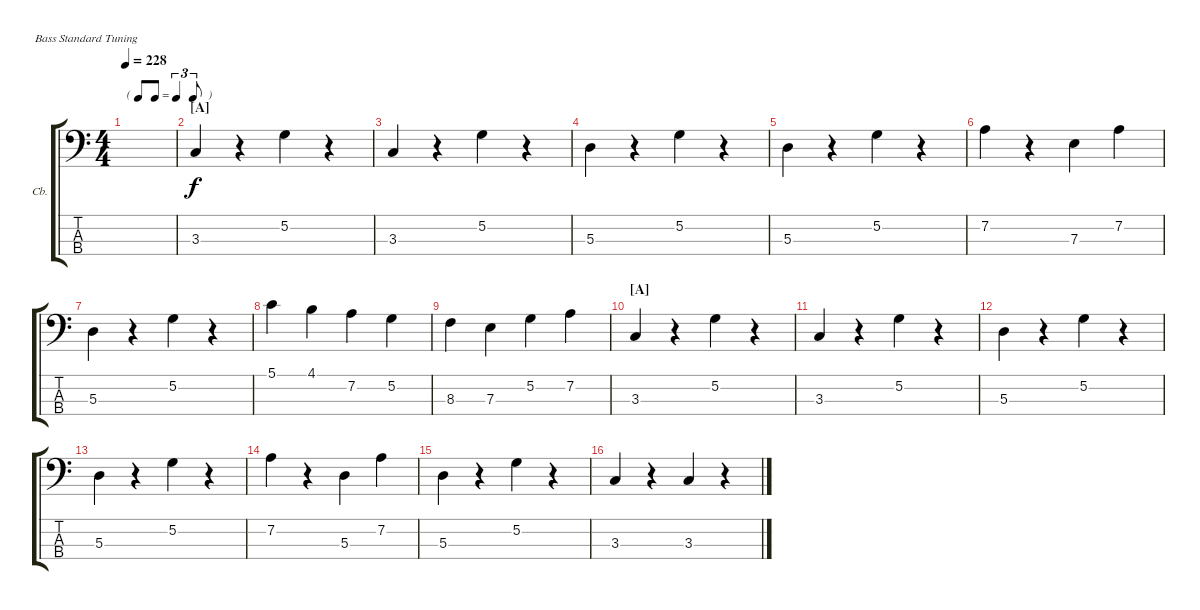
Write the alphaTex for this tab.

\defaultSystemsLayout 4
\bracketExtendMode groupsimilarinstruments
\firstSystemTrackNameOrientation horizontal
\otherSystemsTrackNameOrientation horizontal
\track ("Contrabass" "Cb.") {instrument acousticbass}
\staff {score tabs}
\tuning (G2 D2 A1 E1)
\ts (4 4)
\tf triplet8th
\tempo 228
\clef f4
\ks c
|
\section ("A" "")
3.3.4 r.4 5.2.4 r.4 |
3.3.4 r.4 5.2.4 r.4 |
5.3.4 r.4 5.2.4 r.4 |
5.3.4 r.4 5.2.4 r.4 |
7.2.4 r.4 7.3.4 7.2.4 |
5.3.4 r.4 5.2.4 r.4 |
5.1.4 4.1.4 7.2.4 5.2.4 |
8.3.4 7.3.4 5.2.4 7.2.4 |
\section ("A" "")
3.3.4 r.4 5.2.4 r.4 |
3.3.4 r.4 5.2.4 r.4 |
5.3.4 r.4 5.2.4 r.4 |
5.3.4 r.4 5.2.4 r.4 |
7.2.4 r.4 5.3.4 7.2.4 |
5.3.4 r.4 5.2.4 r.4 |
3.3.4 r.4 3.3.4 r.4
